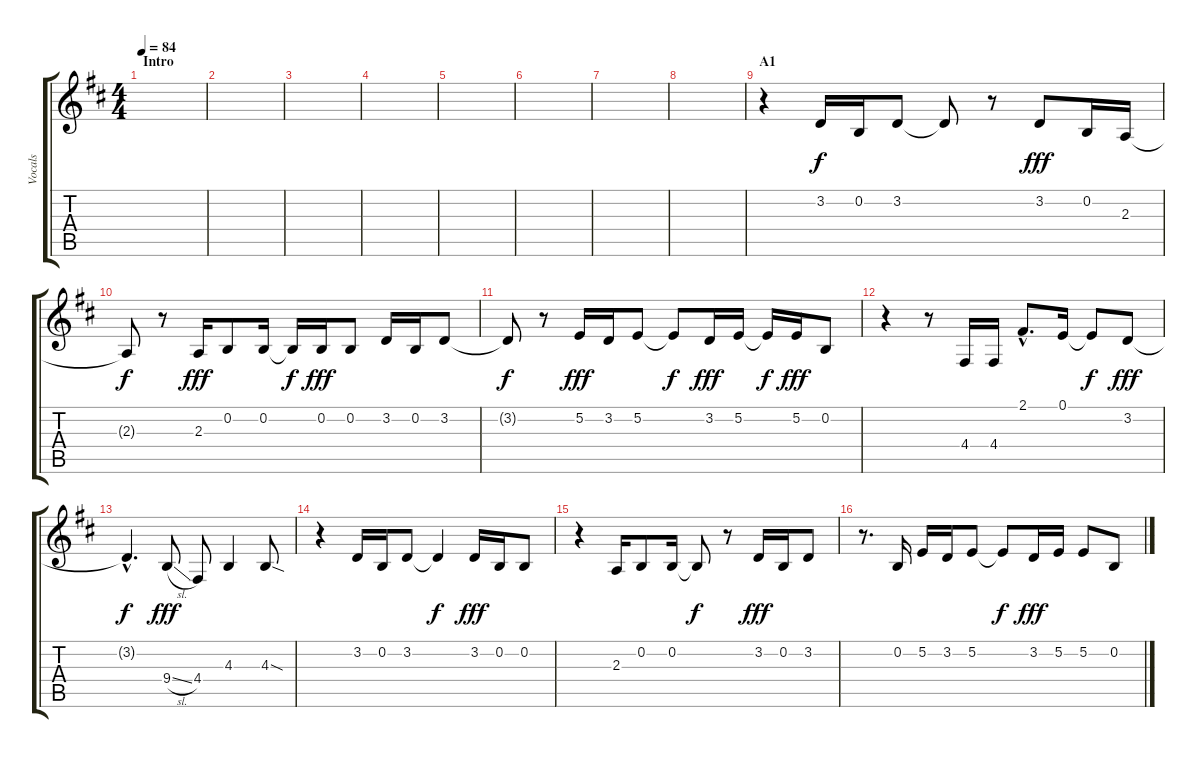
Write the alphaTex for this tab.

\track ("Vocals" "Vocals") {instrument lead6voice}
\staff {score tabs}
\tuning (E4 B3 G3 D3 A2 E2) {hide}
\ts (4 4)
\section ("" "Intro")
\tempo 84
\clef g2
\ks d
|
|
|
|
|
|
|
|
\section ("" "A1")
r.4 3.2.16 0.2.16 3.2.8 3.2{t}.8{dy f} r.8 3.2.8{dy fff} 0.2.16 2.3.16 |
2.3{t}.8{dy f} r.8 2.3.16{dy fff} 0.2.8 0.2.16 0.2{t}.16{dy f} 0.2.16{dy fff} 0.2.8 3.2.16 0.2.16 3.2.8 |
3.2{t}.8{dy f} r.8 5.2.16{dy fff} 3.2.16 5.2.8 5.2{t}.8{dy f} 3.2.16{dy fff} 5.2.16 5.2{t}.16{dy f} 5.2.16{dy fff} 0.2.8 |
r.4 r.8 4.4.16 4.4.16 2.1{hac}.8{d} 0.1.16 0.1{t}.8{dy f} 3.2.8{dy fff} |
3.2{hac t}.4{d dy f} 9.4{sl}.8{dy fff} 4.4.8 4.3.4 4.3{sod}.8 |
r.4 3.2.16 0.2.16 3.2.8 3.2{t}.4{dy f} 3.2.16{dy fff} 0.2.16 0.2.8 |
r.4 2.3.16 0.2.8 0.2.16 0.2{t}.8{dy f} r.8 3.2.16{dy fff} 0.2.16 3.2.8 |
r.8{d} 0.2.16 5.2.16 3.2.16 5.2.8 5.2{t}.8{dy f} 3.2.16{dy fff} 5.2.16 5.2.8 0.2.8
